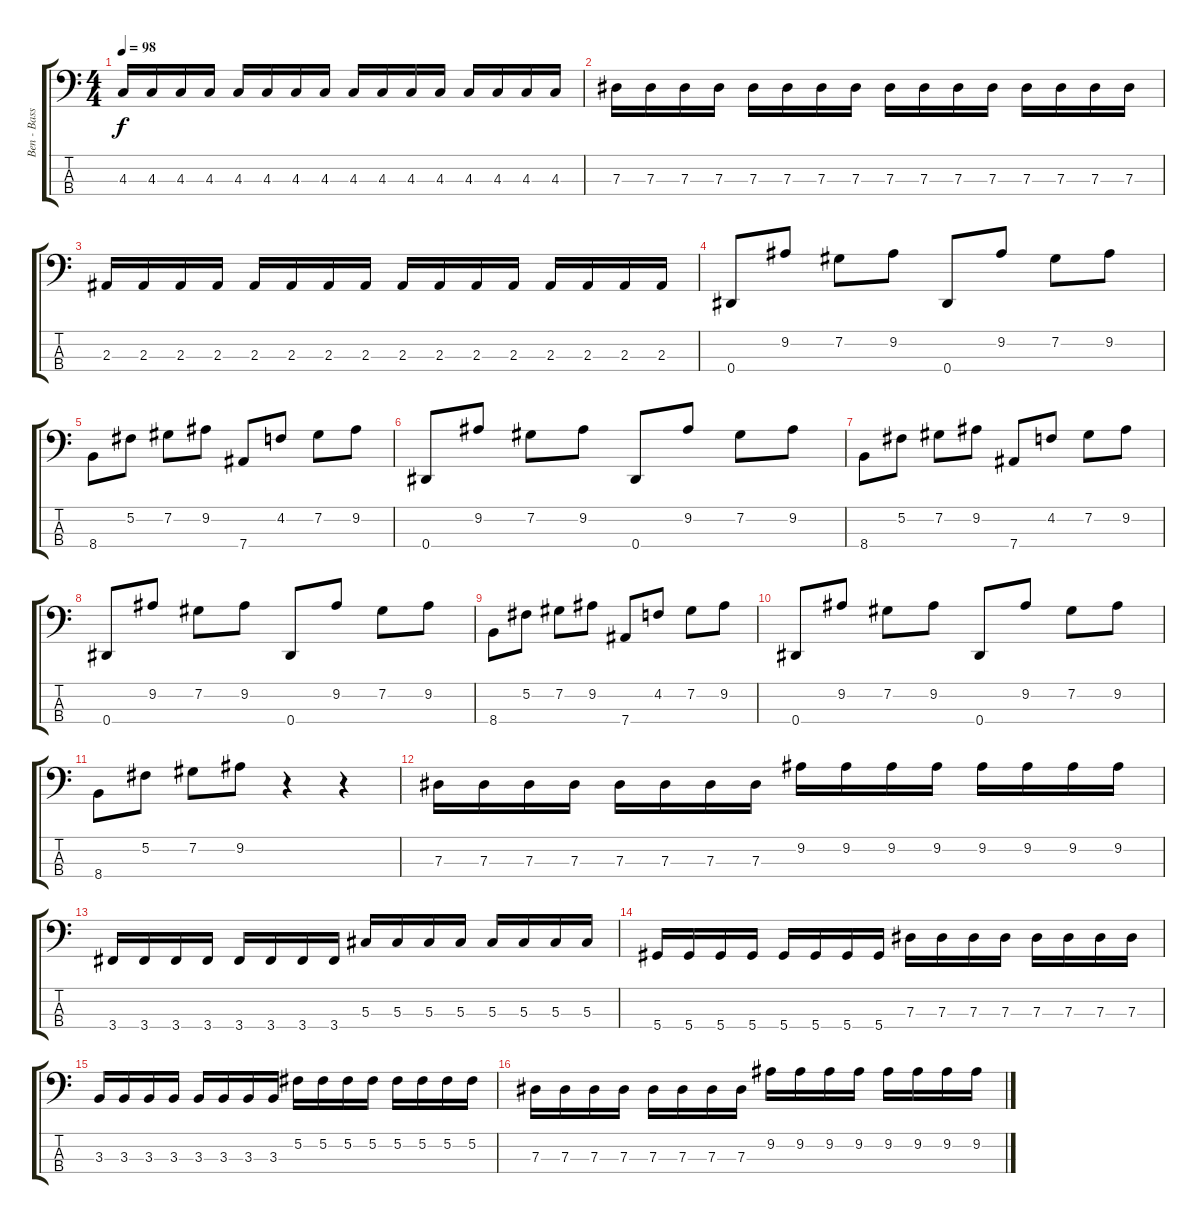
\track ("Ben - Bass" "Ben - Bass") {instrument electricbasspick}
\staff {score tabs}
\tuning (Gb2 Db2 Ab1 Eb1) {hide}
\ts (4 4)
\tempo 98
\clef f4
\ks c
4.3.16{dy f} 4.3.16 4.3.16 4.3.16 4.3.16 4.3.16 4.3.16 4.3.16 4.3.16 4.3.16 4.3.16 4.3.16 4.3.16 4.3.16 4.3.16 4.3.16 |
7.3.16 7.3.16 7.3.16 7.3.16 7.3.16 7.3.16 7.3.16 7.3.16 7.3.16 7.3.16 7.3.16 7.3.16 7.3.16 7.3.16 7.3.16 7.3.16 |
2.3.16 2.3.16 2.3.16 2.3.16 2.3.16 2.3.16 2.3.16 2.3.16 2.3.16 2.3.16 2.3.16 2.3.16 2.3.16 2.3.16 2.3.16 2.3.16 |
0.4.8 9.2.8 7.2.8 9.2.8 0.4.8 9.2.8 7.2.8 9.2.8 |
8.4.8 5.2.8 7.2.8 9.2.8 7.4.8 4.2.8 7.2.8 9.2.8 |
0.4.8 9.2.8 7.2.8 9.2.8 0.4.8 9.2.8 7.2.8 9.2.8 |
8.4.8 5.2.8 7.2.8 9.2.8 7.4.8 4.2.8 7.2.8 9.2.8 |
0.4.8 9.2.8 7.2.8 9.2.8 0.4.8 9.2.8 7.2.8 9.2.8 |
8.4.8 5.2.8 7.2.8 9.2.8 7.4.8 4.2.8 7.2.8 9.2.8 |
0.4.8 9.2.8 7.2.8 9.2.8 0.4.8 9.2.8 7.2.8 9.2.8 |
8.4.8 5.2.8 7.2.8 9.2.8 r.4 r.4 |
7.3.16 7.3.16 7.3.16 7.3.16 7.3.16 7.3.16 7.3.16 7.3.16 9.2.16 9.2.16 9.2.16 9.2.16 9.2.16 9.2.16 9.2.16 9.2.16 |
3.4.16 3.4.16 3.4.16 3.4.16 3.4.16 3.4.16 3.4.16 3.4.16 5.3.16 5.3.16 5.3.16 5.3.16 5.3.16 5.3.16 5.3.16 5.3.16 |
5.4.16 5.4.16 5.4.16 5.4.16 5.4.16 5.4.16 5.4.16 5.4.16 7.3.16 7.3.16 7.3.16 7.3.16 7.3.16 7.3.16 7.3.16 7.3.16 |
3.3.16 3.3.16 3.3.16 3.3.16 3.3.16 3.3.16 3.3.16 3.3.16 5.2.16 5.2.16 5.2.16 5.2.16 5.2.16 5.2.16 5.2.16 5.2.16 |
7.3.16 7.3.16 7.3.16 7.3.16 7.3.16 7.3.16 7.3.16 7.3.16 9.2.16 9.2.16 9.2.16 9.2.16 9.2.16 9.2.16 9.2.16 9.2.16
